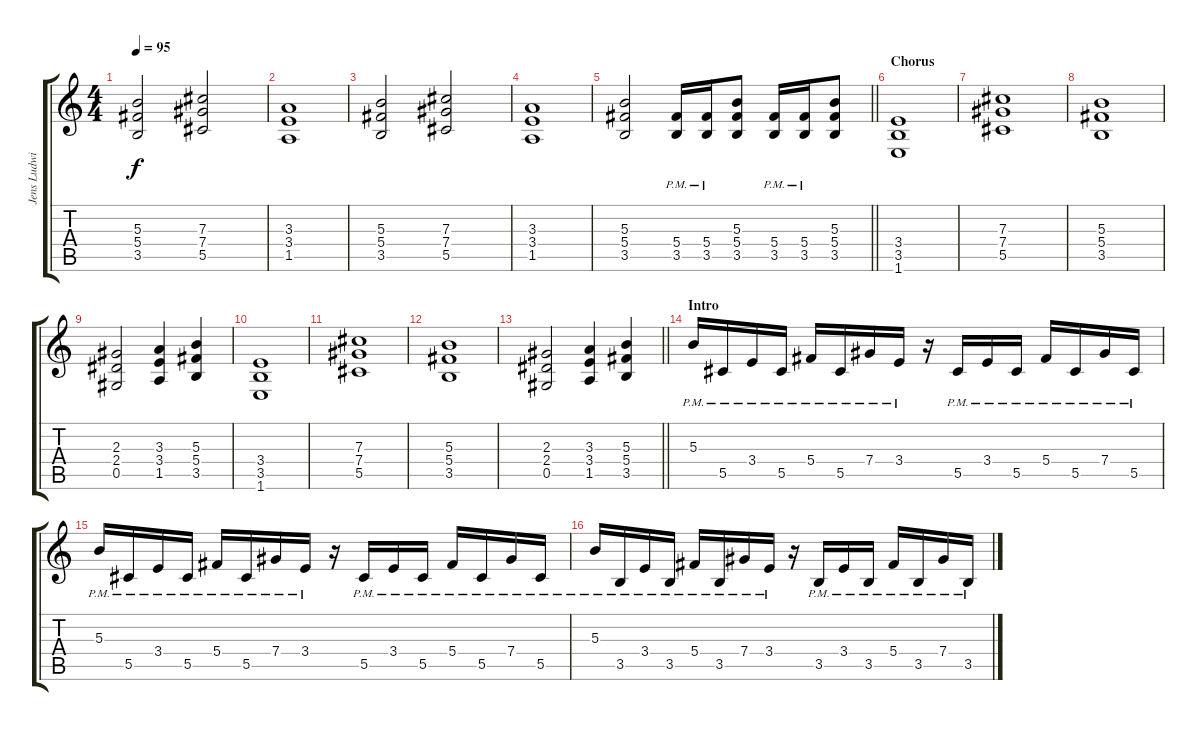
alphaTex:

\track ("Jens Ludwig" "Jens Ludwi") {instrument distortionguitar}
\staff {score tabs}
\tuning (Eb4 Bb3 Gb3 Db3 Ab2 Eb2) {hide}
\ts (4 4)
\tempo 95
\clef g2
\ks c
(5.3 5.4 3.5).2{dy f} (7.3 7.4 5.5).2 |
(3.3 3.4 1.5).1 |
(5.3 5.4 3.5).2 (7.3 7.4 5.5).2 |
(3.3 3.4 1.5).1 |
\barLineRight lightlight
(5.3 5.4 3.5).2 (5.4{pm} 3.5{pm}).16 (5.4{pm} 3.5{pm}).16 (5.3 5.4 3.5).8 (5.4{pm} 3.5{pm}).16 (5.4{pm} 3.5{pm}).16 (5.3 5.4 3.5).8 |
\section ("" "Chorus")
(3.4 3.5 1.6).1 |
(7.3 7.4 5.5).1 |
(5.3 5.4 3.5).1 |
(2.3 2.4 0.5).2 (3.3 3.4 1.5).4 (5.3 5.4 3.5).4 |
(3.4 3.5 1.6).1 |
(7.3 7.4 5.5).1 |
(5.3 5.4 3.5).1 |
\barLineRight lightlight
(2.3 2.4 0.5).2 (3.3 3.4 1.5).4 (5.3 5.4 3.5).4 |
\section ("" "Intro")
5.3{pm}.16 5.5{pm}.16 3.4{pm}.16 5.5{pm}.16 5.4{pm}.16 5.5{pm}.16 7.4{pm}.16 3.4{pm}.16 r.16 5.5{pm}.16 3.4{pm}.16 5.5{pm}.16 5.4{pm}.16 5.5{pm}.16 7.4{pm}.16 5.5{pm}.16 |
5.3{pm}.16 5.5{pm}.16 3.4{pm}.16 5.5{pm}.16 5.4{pm}.16 5.5{pm}.16 7.4{pm}.16 3.4{pm}.16 r.16 5.5{pm}.16 3.4{pm}.16 5.5{pm}.16 5.4{pm}.16 5.5{pm}.16 7.4{pm}.16 5.5{pm}.16 |
5.3{pm}.16 3.5{pm}.16 3.4{pm}.16 3.5{pm}.16 5.4{pm}.16 3.5{pm}.16 7.4{pm}.16 3.4{pm}.16 r.16 3.5{pm}.16 3.4{pm}.16 3.5{pm}.16 5.4{pm}.16 3.5{pm}.16 7.4{pm}.16 3.5{pm}.16
